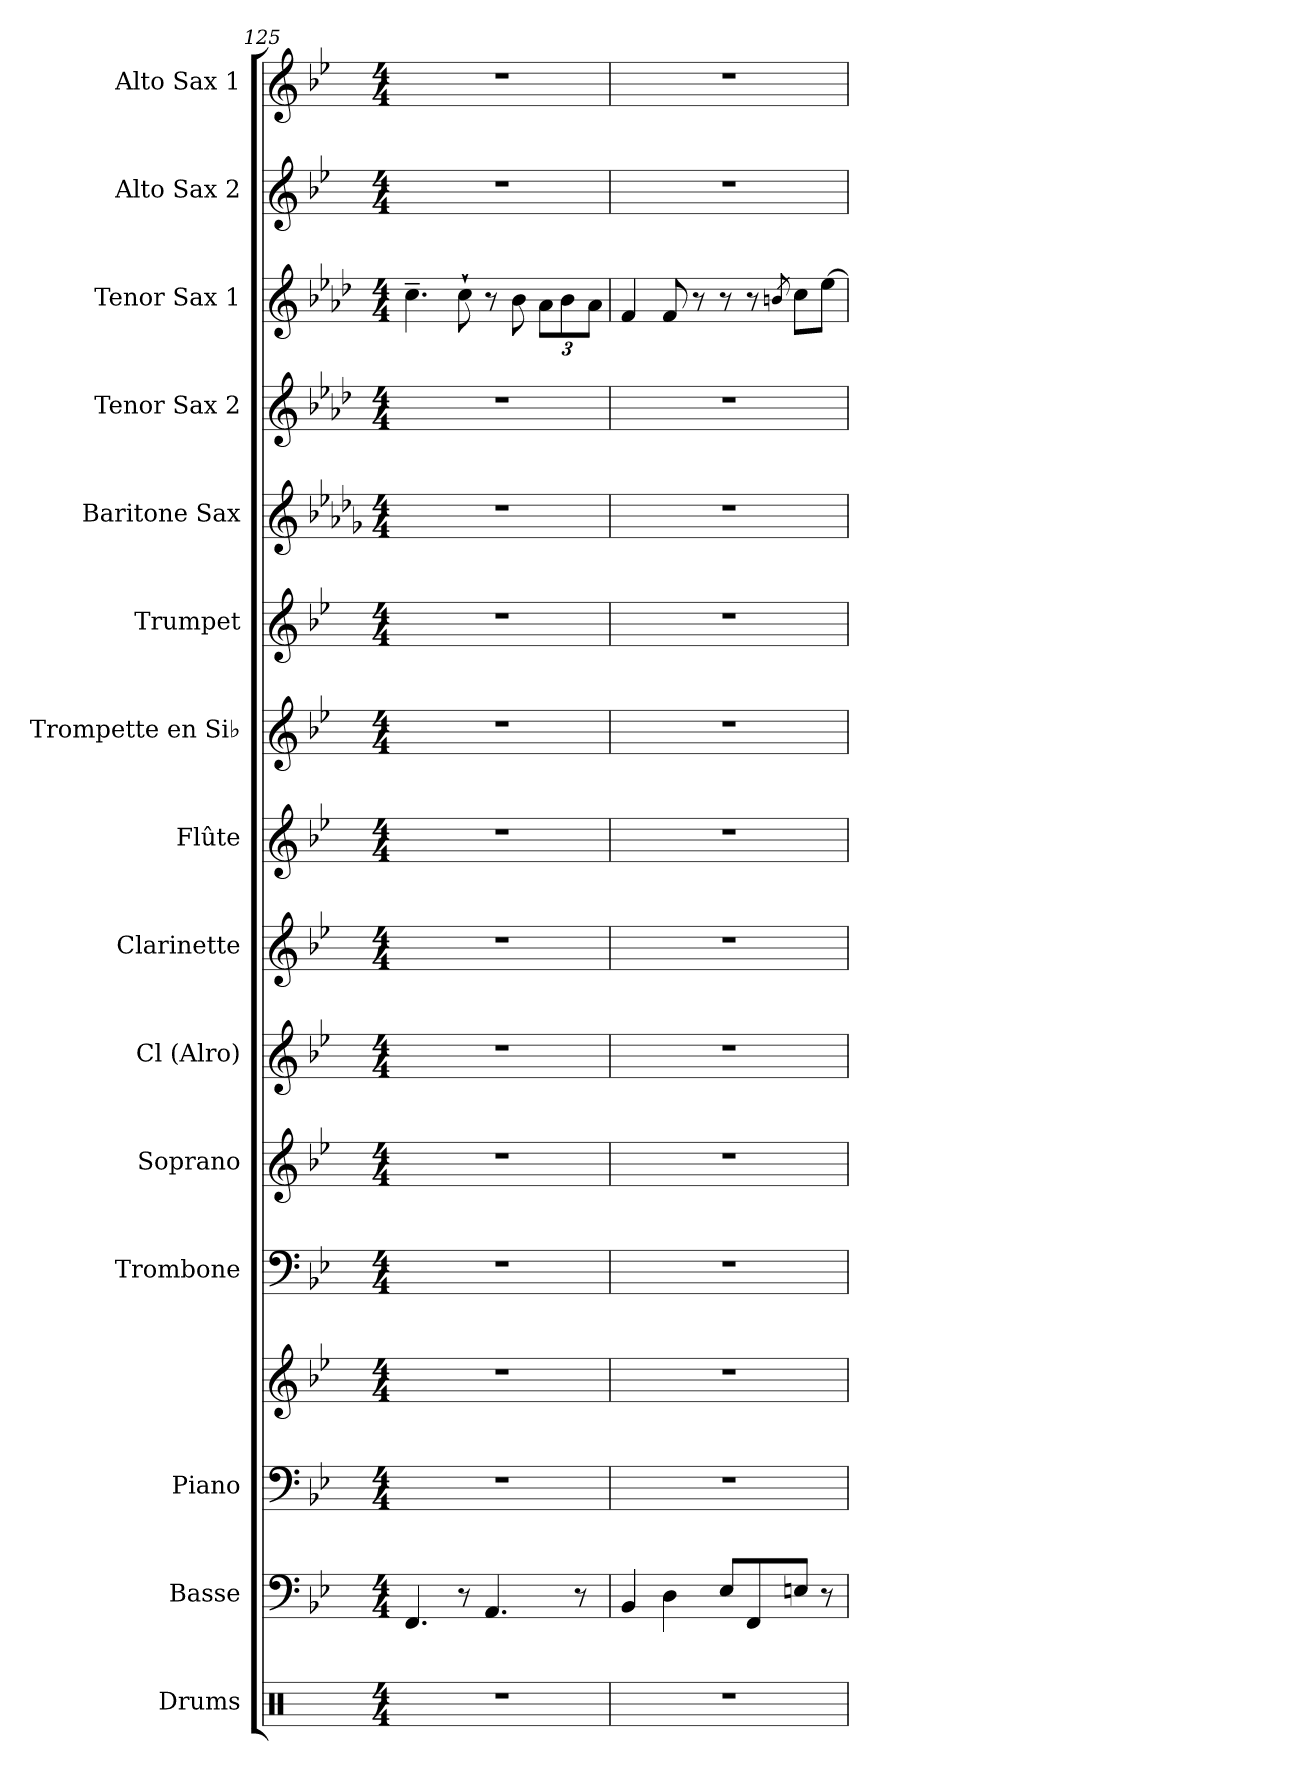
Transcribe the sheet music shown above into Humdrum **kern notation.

**kern	**kern	**kern	**kern	**kern	**kern	**kern	**kern	**kern	**kern	**kern	**kern	**kern	**kern	**kern	**kern
*part15	*part14	*part13	*part13	*part12	*part11	*part10	*part9	*part8	*part7	*part6	*part5	*part4	*part3	*part2	*part1
*staff16	*staff15	*staff14	*staff13	*staff12	*staff11	*staff10	*staff9	*staff8	*staff7	*staff6	*staff5	*staff4	*staff3	*staff2	*staff1
*I"Drums	*I"Basse	*I"Piano	*	*I"Trombone	*I"Soprano	*I"Cl (Alro)	*I"Clarinette	*I"Flûte	*I"Trompette en Si♭	*I"Trumpet	*I"Baritone Sax	*I"Tenor Sax 2	*I"Tenor Sax 1	*I"Alto Sax 2	*I"Alto Sax 1
*	*I'B	*I'P	*	*I'Tb	*I'Sop	*I'Cla	*I'Cl	*I'Fl.	*I'Tromp. Si♭	*I'Tp	*I'Bar	*	*	*I'Sa2	*I'Sa1
*clefX	*clefF4	*clefF4	*clefG2	*clefF4	*clefG2	*clefG2	*clefG2	*clefG2	*clefG2	*clefG2	*clefG2	*clefG2	*clefG2	*clefG2	*clefG2
*	*ITrd7c12	*	*	*	*ITrd1c2	*ITrd5c9	*ITrd1c2	*	*ITrd1c2	*ITrd1c2	*ITrd12c21	*ITrd8c14	*ITrd8c14	*ITrd5c9	*ITrd5c9
*k[]	*k[b-e-]	*k[b-e-]	*k[b-e-]	*k[b-e-]	*k[b-e-a-d-]	*k[b-e-a-d-g-]	*k[b-e-a-d-]	*k[b-e-]	*k[b-e-a-d-]	*k[b-e-a-d-]	*k[b-e-a-d-g-]	*k[b-e-a-d-]	*k[b-e-a-d-]	*k[b-e-a-d-g-]	*k[b-e-a-d-g-]
*M4/4	*M4/4	*M4/4	*M4/4	*M4/4	*M4/4	*M4/4	*M4/4	*M4/4	*M4/4	*M4/4	*M4/4	*M4/4	*M4/4	*M4/4	*M4/4
=125	=125	=125	=125	=125	=125	=125	=125	=125	=125	=125	=125	=125	=125	=125	=125
1r	4.FFF/	1r	1r	1r	1r	1r	1r	1r	1r	1r	1r	1r	4.c~\	1r	1r
.	8r	.	.	.	.	.	.	.	.	.	.	.	8c`\	.	.
.	4.AAA/	.	.	.	.	.	.	.	.	.	.	.	8r	.	.
.	.	.	.	.	.	.	.	.	.	.	.	.	8B-\	.	.
*	*	*	*	*	*	*	*	*	*	*	*	*	*Xbrackettup	*	*
.	.	.	.	.	.	.	.	.	.	.	.	.	12A-\L	.	.
.	.	.	.	.	.	.	.	.	.	.	.	.	12B-\	.	.
.	8r	.	.	.	.	.	.	.	.	.	.	.	.	.	.
.	.	.	.	.	.	.	.	.	.	.	.	.	12A-\J	.	.
=126	=126	=126	=126	=126	=126	=126	=126	=126	=126	=126	=126	=126	=126	=126	=126
1r	4BBB-/	1r	1r	1r	1r	1r	1r	1r	1r	1r	1r	1r	4F/	1r	1r
.	4DD\	.	.	.	.	.	.	.	.	.	.	.	8F/	.	.
.	.	.	.	.	.	.	.	.	.	.	.	.	8r	.	.
.	8EE-/L	.	.	.	.	.	.	.	.	.	.	.	8r	.	.
.	8FFF/	.	.	.	.	.	.	.	.	.	.	.	8r	.	.
.	.	.	.	.	.	.	.	.	.	.	.	.	8qBn/	.	.
.	8EEn/J	.	.	.	.	.	.	.	.	.	.	.	8c\L	.	.
.	8r	.	.	.	.	.	.	.	.	.	.	.	[8e-\J	.	.
=	=	=	=	=	=	=	=	=	=	=	=	=	=	=	=
*-	*-	*-	*-	*-	*-	*-	*-	*-	*-	*-	*-	*-	*-	*-	*-
